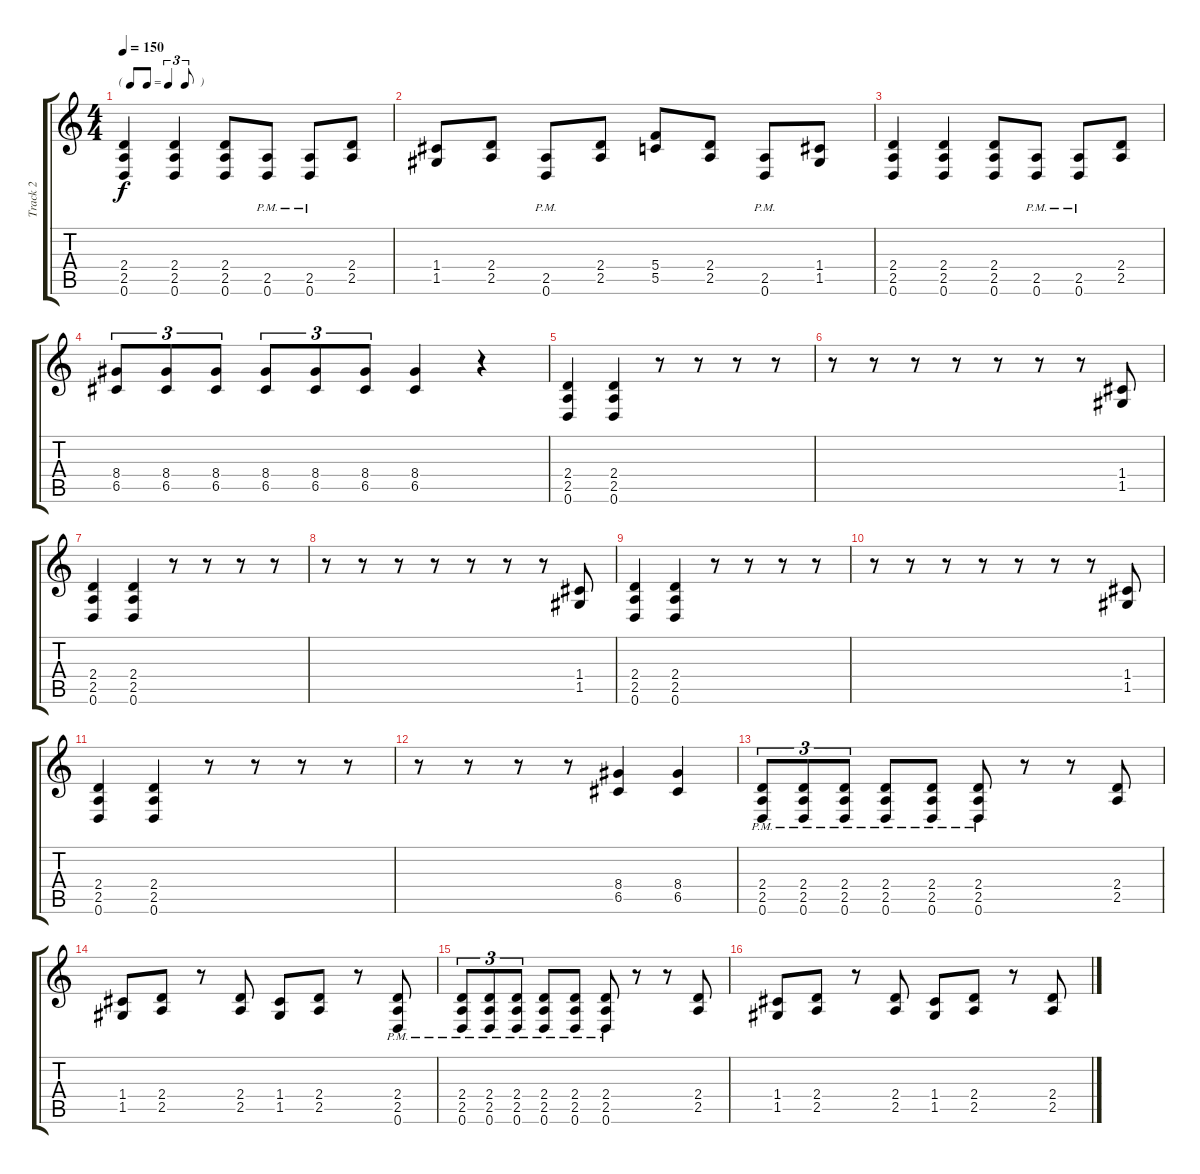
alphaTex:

\track ("Track 2" "Track 2") {instrument overdrivenguitar}
\staff {score tabs}
\tuning (D4 A3 F3 C3 G2 D2) {hide}
\ts (4 4)
\tf triplet8th
\tempo 150
\clef g2
\ks c
(2.4 2.5 0.6).4{dy f} (2.4 2.5 0.6).4 (2.4 2.5 0.6).8 (2.5{pm} 0.6{pm}).8 (2.5{pm} 0.6{pm}).8 (2.4 2.5).8 |
(1.4 1.5).8 (2.4 2.5).8 (2.5{pm} 0.6{pm}).8 (2.4 2.5).8 (5.4 5.5).8 (2.4 2.5).8 (2.5{pm} 0.6{pm}).8 (1.4 1.5).8 |
(2.4 2.5 0.6).4 (2.4 2.5 0.6).4 (2.4 2.5 0.6).8 (2.5{pm} 0.6{pm}).8 (2.5{pm} 0.6{pm}).8 (2.4 2.5).8 |
(8.4 6.5).8{tu (3 2)} (8.4 6.5).8{tu (3 2)} (8.4 6.5).8{tu (3 2)} (8.4 6.5).8{tu (3 2)} (8.4 6.5).8{tu (3 2)} (8.4 6.5).8{tu (3 2)} (8.4 6.5).4 r.4 |
(2.4 2.5 0.6).4 (2.4 2.5 0.6).4 r.8 r.8 r.8 r.8 |
r.8 r.8 r.8 r.8 r.8 r.8 r.8 (1.4 1.5).8 |
(2.4 2.5 0.6).4 (2.4 2.5 0.6).4 r.8 r.8 r.8 r.8 |
r.8 r.8 r.8 r.8 r.8 r.8 r.8 (1.4 1.5).8 |
(2.4 2.5 0.6).4 (2.4 2.5 0.6).4 r.8 r.8 r.8 r.8 |
r.8 r.8 r.8 r.8 r.8 r.8 r.8 (1.4 1.5).8 |
(2.4 2.5 0.6).4 (2.4 2.5 0.6).4 r.8 r.8 r.8 r.8 |
r.8 r.8 r.8 r.8 (8.4 6.5).4 (8.4 6.5).4 |
(2.4{pm} 2.5{pm} 0.6{pm}).8{tu (3 2)} (2.4{pm} 2.5{pm} 0.6{pm}).8{tu (3 2)} (2.4{pm} 2.5{pm} 0.6{pm}).8{tu (3 2)} (2.4{pm} 2.5{pm} 0.6{pm}).8 (2.4{pm} 2.5{pm} 0.6{pm}).8 (2.4{pm} 2.5{pm} 0.6{pm}).8 r.8 r.8 (2.4 2.5).8 |
(1.4 1.5).8 (2.4 2.5).8 r.8 (2.4 2.5).8 (1.4 1.5).8 (2.4 2.5).8 r.8 (2.4{pm} 2.5{pm} 0.6{pm}).8 |
(2.4{pm} 2.5{pm} 0.6{pm}).8{tu (3 2)} (2.4{pm} 2.5{pm} 0.6{pm}).8{tu (3 2)} (2.4{pm} 2.5{pm} 0.6{pm}).8{tu (3 2)} (2.4{pm} 2.5{pm} 0.6{pm}).8 (2.4{pm} 2.5{pm} 0.6{pm}).8 (2.4{pm} 2.5{pm} 0.6{pm}).8 r.8 r.8 (2.4 2.5).8 |
(1.4 1.5).8 (2.4 2.5).8 r.8 (2.4 2.5).8 (1.4 1.5).8 (2.4 2.5).8 r.8 (2.4 2.5).8
